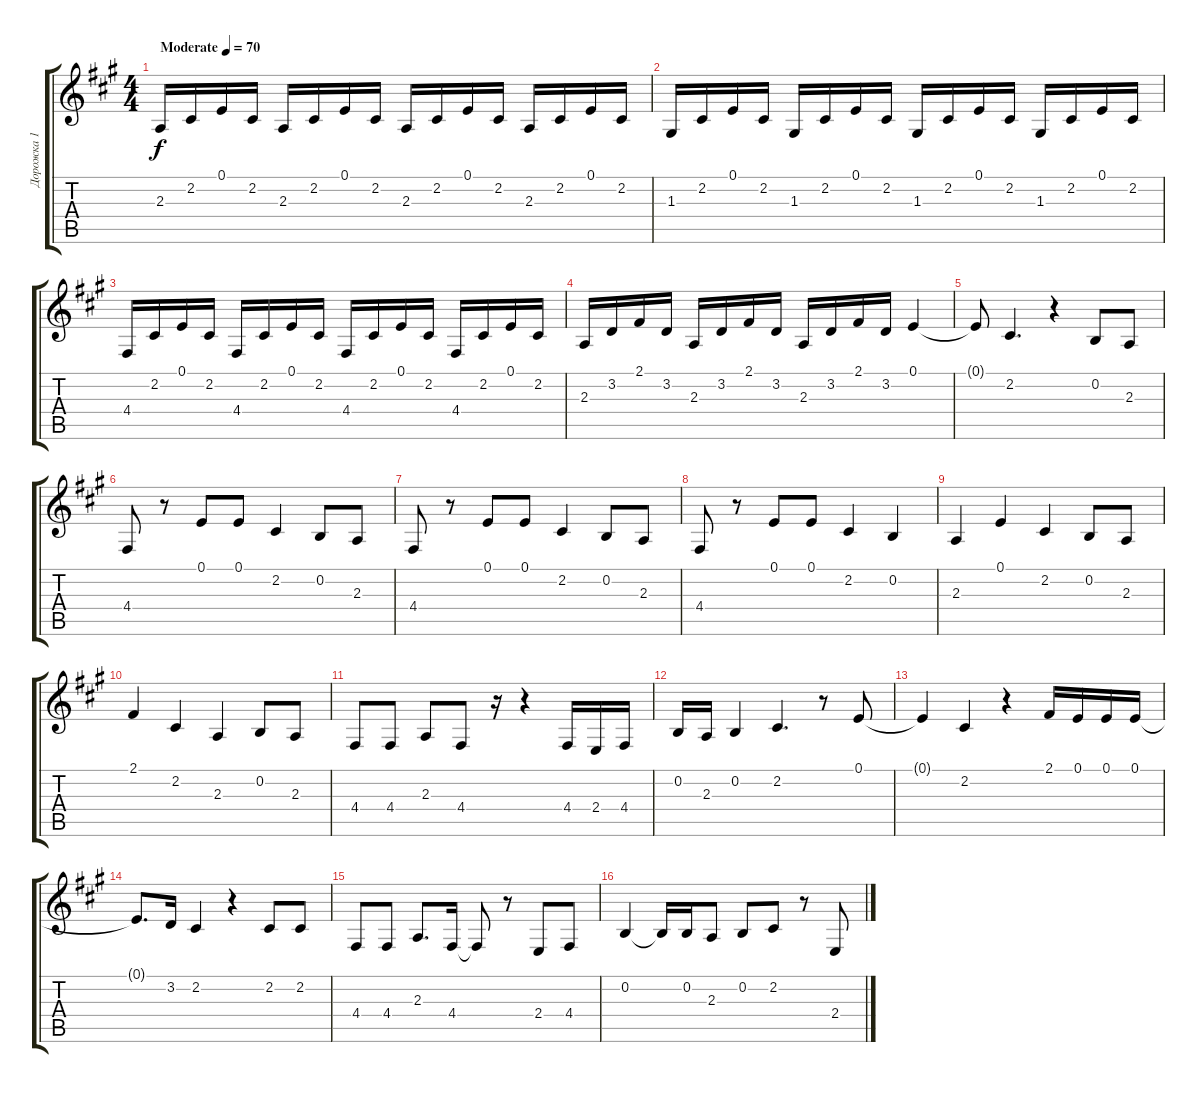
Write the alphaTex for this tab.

\track ("Дорожка 1" "Дорожка 1") {instrument acousticgrandpiano}
\staff {score tabs}
\tuning (E4 B3 G3 D3 A2 E2) {hide}
\ts (4 4)
\tempo (70 "Moderate")
\clef g2
\ks a
2.3.16{dy f instrument acousticgrandpiano} 2.2.16 0.1.16 2.2.16 2.3.16 2.2.16 0.1.16 2.2.16 2.3.16 2.2.16 0.1.16 2.2.16 2.3.16 2.2.16 0.1.16 2.2.16 |
1.3.16 2.2.16 0.1.16 2.2.16 1.3.16 2.2.16 0.1.16 2.2.16 1.3.16 2.2.16 0.1.16 2.2.16 1.3.16 2.2.16 0.1.16 2.2.16 |
4.4.16 2.2.16 0.1.16 2.2.16 4.4.16 2.2.16 0.1.16 2.2.16 4.4.16 2.2.16 0.1.16 2.2.16 4.4.16 2.2.16 0.1.16 2.2.16 |
2.3.16 3.2.16 2.1.16 3.2.16 2.3.16 3.2.16 2.1.16 3.2.16 2.3.16 3.2.16 2.1.16 3.2.16 0.1.4 |
0.1{t}.8 2.2.4{d} r.4 0.2.8 2.3.8 |
4.4.8 r.8 0.1.8 0.1.8 2.2.4 0.2.8 2.3.8 |
4.4.8 r.8 0.1.8 0.1.8 2.2.4 0.2.8 2.3.8 |
4.4.8 r.8 0.1.8 0.1.8 2.2.4 0.2.4 |
2.3.4 0.1.4 2.2.4 0.2.8 2.3.8 |
2.1.4 2.2.4 2.3.4 0.2.8 2.3.8 |
4.4.8 4.4.8 2.3.8 4.4.8 r.16 r.4 4.4.16 2.4.16 4.4.16 |
0.2.16 2.3.16 0.2.4 2.2.4{d} r.8 0.1.8 |
0.1{t}.4 2.2.4 r.4 2.1.16 0.1.16 0.1.16 0.1.16 |
0.1{t}.8{d} 3.2.16 2.2.4 r.4 2.2.8 2.2.8 |
4.4.8 4.4.8 2.3.8{d} 4.4.16 4.4{t}.8 r.8 2.4.8 4.4.8 |
0.2.4 0.2{t}.16 0.2.16 2.3.8 0.2.8 2.2.8 r.8 2.4.8
